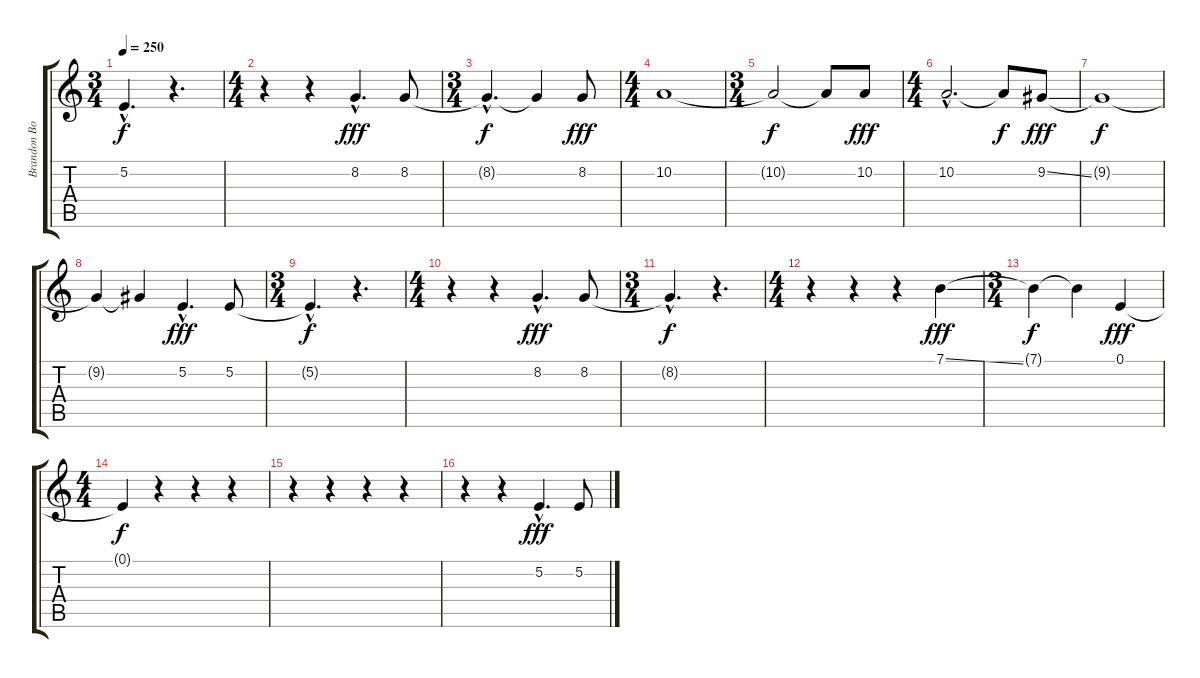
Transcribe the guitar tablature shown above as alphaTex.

\track ("Brandon Boyd" "Brandon Bo") {instrument altosax}
\staff {score tabs}
\tuning (E4 B3 G3 D3 A2 E2) {hide}
\ts (3 4)
\tempo 250
\clef g2
\ks c
5.2{hac t}.4{d dy f} r.4{d} |
\ts (4 4)
r.4 r.4 8.2{hac}.4{d dy fff} 8.2.8 |
\ts (3 4)
8.2{hac t}.4{d dy f} 8.2{t}.4 8.2.8{dy fff} |
\ts (4 4)
10.2.1 |
\ts (3 4)
10.2{t}.2{dy f} 10.2{t}.8 10.2.8{dy fff} |
\ts (4 4)
10.2{hac}.2{d} 10.2{t}.8{dy f} 9.2{ss}.8{dy fff} |
9.2{t}.1{dy f} |
9.2{t}.4{volume 16} 9.2{t}.4 5.2{hac}.4{d dy fff} 5.2.8 |
\ts (3 4)
5.2{hac t}.4{d dy f} r.4{d} |
\ts (4 4)
r.4 r.4 8.2{hac}.4{d dy fff} 8.2.8 |
\ts (3 4)
8.2{hac t}.4{d dy f} r.4{d} |
\ts (4 4)
r.4 r.4 r.4 7.1{ss}.4{dy fff} |
\ts (3 4)
7.1{t}.4{dy f} 7.1{t}.4 0.1.4{dy fff} |
\ts (4 4)
0.1{t}.4{dy f} r.4 r.4 r.4 |
r.4 r.4 r.4 r.4 |
r.4 r.4 5.2{hac}.4{d dy fff} 5.2.8
